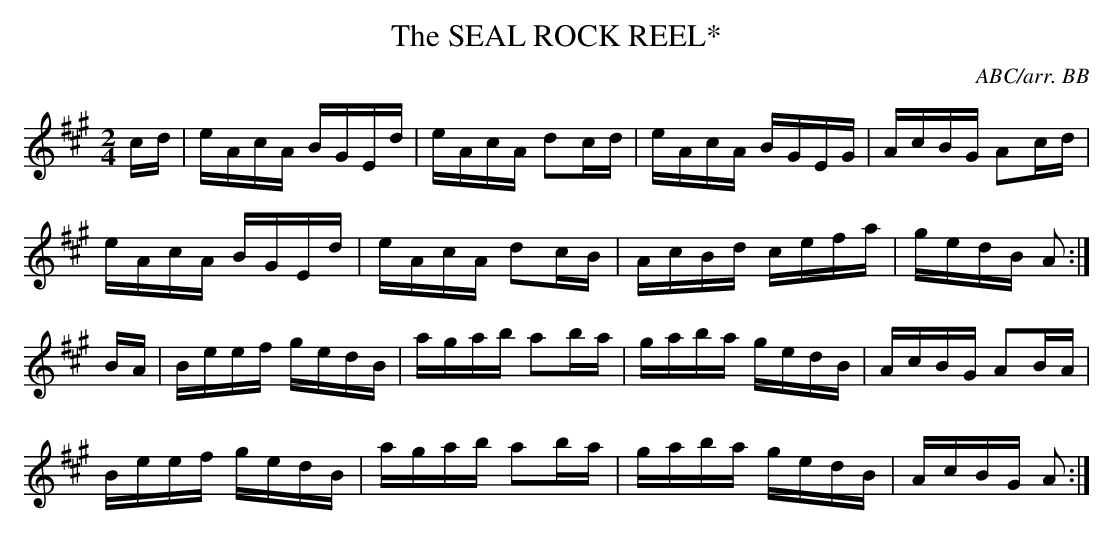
X:1
T:SEAL ROCK REEL*, The
C:ABC/arr. BB
M:2/4
L:1/16
K:A
cd|eAcA BGEd|eAcA d2cd|eAcA BGEG|AcBG A2cd|
eAcA BGEd|eAcA d2cB|AcBd cefa|gedB A2 :|
BA|Beef gedB|agab a2ba|gaba gedB|AcBG A2BA|
Beef gedB|agab a2ba|gaba gedB|AcBG A2 :|
